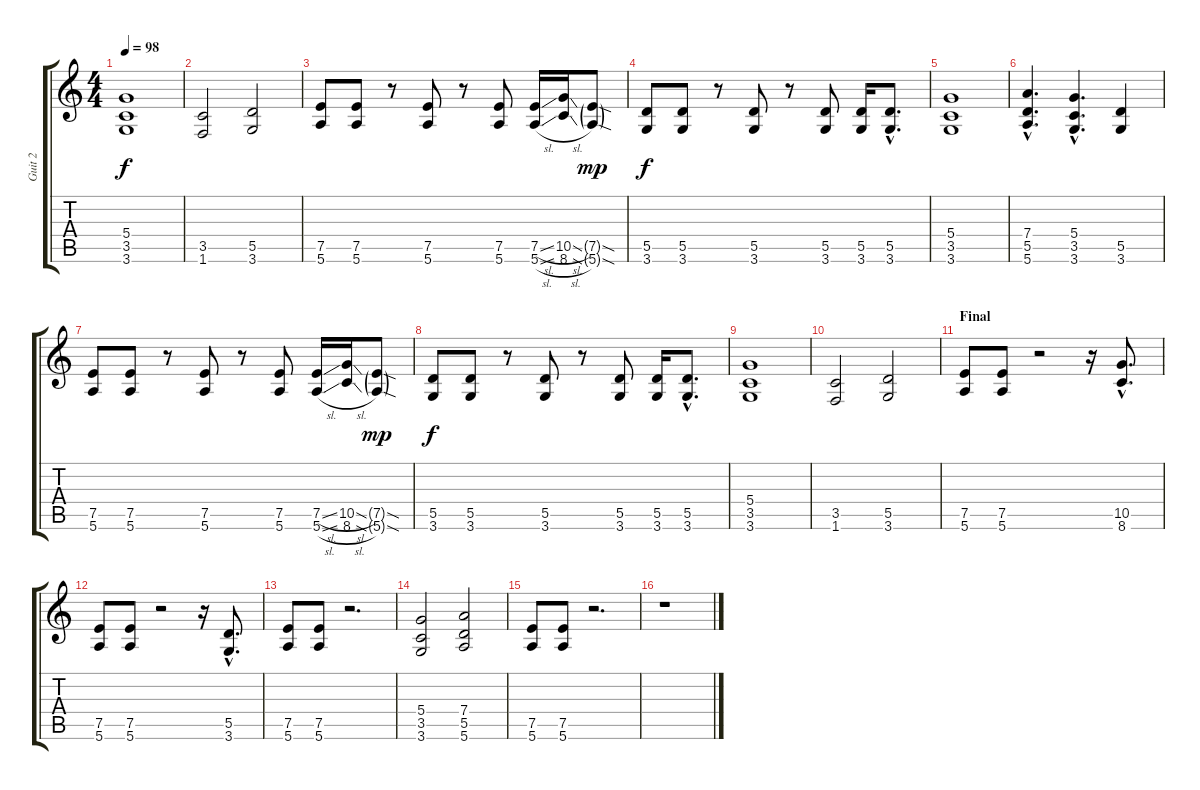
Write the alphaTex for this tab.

\track ("Guit 2" "Guit 2") {instrument overdrivenguitar}
\staff {score tabs}
\tuning (E4 B3 G3 D3 A2 E2) {hide}
\ts (4 4)
\tempo 98
\clef g2
\ks c
(5.4 3.5 3.6).1{dy f} |
(3.5 1.6).2 (5.5 3.6).2 |
(7.5 5.6).8 (7.5 5.6).8 r.8 (7.5 5.6).8 r.8 (7.5 5.6).8 (7.5{sl} 5.6{sl}).16 (10.5{sl} 8.6{sl}).16 (7.5{sod g} 5.6{sod g}).8{dy mp} |
(5.5 3.6).8{dy f} (5.5 3.6).8 r.8 (5.5 3.6).8 r.8 (5.5 3.6).8 (5.5 3.6).16 (5.5{hac} 3.6{hac}).8{d} |
(5.4 3.5 3.6).1 |
(7.4{hac} 5.5{hac} 5.6{hac}).4{d} (5.4{hac} 3.5{hac} 3.6{hac}).4{d} (5.5 3.6).4 |
(7.5 5.6).8 (7.5 5.6).8 r.8 (7.5 5.6).8 r.8 (7.5 5.6).8 (7.5{sl} 5.6{sl}).16 (10.5{sl} 8.6{sl}).16 (7.5{sod g} 5.6{sod g}).8{dy mp} |
(5.5 3.6).8{dy f} (5.5 3.6).8 r.8 (5.5 3.6).8 r.8 (5.5 3.6).8 (5.5 3.6).16 (5.5{hac} 3.6{hac}).8{d} |
(5.4 3.5 3.6).1 |
(3.5 1.6).2 (5.5 3.6).2 |
\section ("" "Final")
(7.5 5.6).8 (7.5 5.6).8 r.2 r.16 (10.5{hac} 8.6{hac}).8{d} |
(7.5 5.6).8 (7.5 5.6).8 r.2 r.16 (5.5{hac} 3.6{hac}).8{d} |
(7.5 5.6).8 (7.5 5.6).8 r.2{d} |
(5.4 3.5 3.6).2 (7.4 5.5 5.6).2 |
(7.5 5.6).8 (7.5 5.6).8 r.2{d} |
r.1
